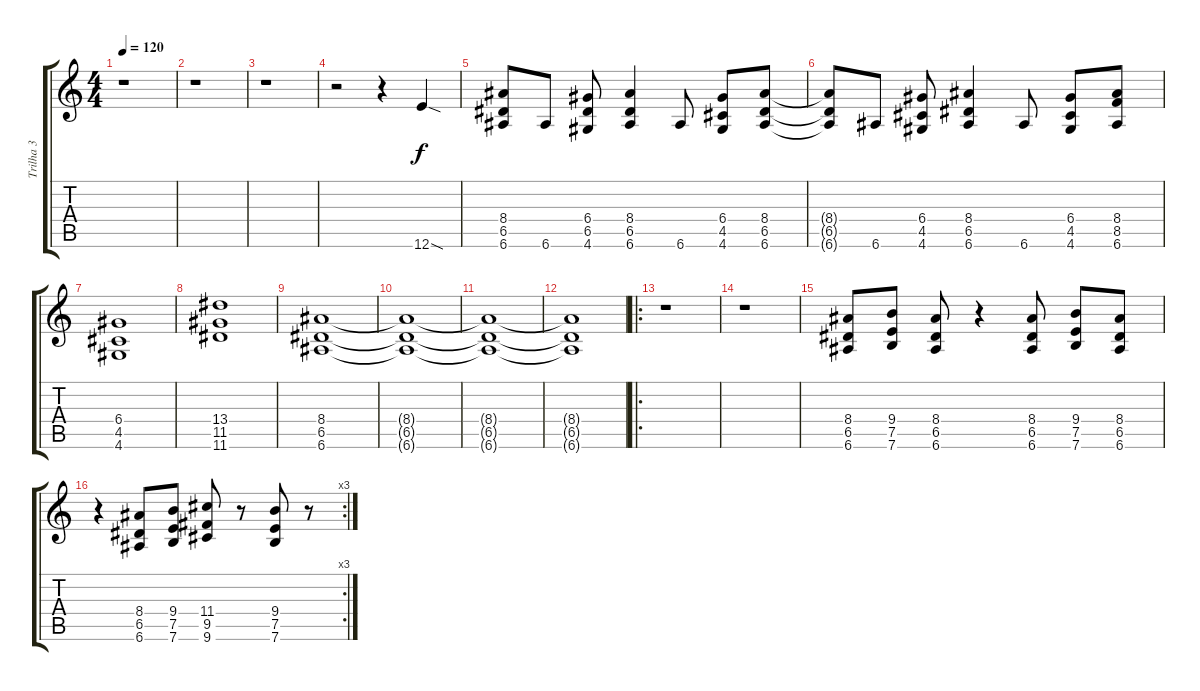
\track ("Trilha 3" "Trilha 3") {instrument distortionguitar}
\staff {score tabs}
\tuning (E4 B3 G3 D3 A2 E2) {hide}
\ts (4 4)
\tempo 120
\clef g2
\ks c
r.1{dy f instrument distortionguitar} |
r.1 |
r.1 |
r.2 r.4 12.6{sod}.4 |
(8.4 6.5 6.6).8 6.6.8 (6.4 6.5 4.6).8 (8.4 6.5 6.6).4 6.6.8 (6.4 4.5 4.6).8 (8.4 6.5 6.6).8 |
(8.4{t} 6.5{t} 6.6{t}).8 6.6.8 (6.4 4.5 4.6).8 (8.4 6.5 6.6).4 6.6.8 (6.4 4.5 4.6).8 (8.4 8.5 6.6).8 |
(6.4 4.5 4.6).1 |
(13.4 11.5 11.6).1 |
(8.4 6.5 6.6).1 |
(8.4{t} 6.5{t} 6.6{t}).1 |
(8.4{t} 6.5{t} 6.6{t}).1 |
(8.4{t} 6.5{t} 6.6{t}).1 |
\ro
r.1 |
r.1 |
(8.4 6.5 6.6).8 (9.4 7.5 7.6).8 (8.4 6.5 6.6).8 r.4 (8.4 6.5 6.6).8 (9.4 7.5 7.6).8 (8.4 6.5 6.6).8 |
\rc 3
r.4 (8.4 6.5 6.6).8 (9.4 7.5 7.6).8 (11.4 9.5 9.6).8 r.8 (9.4 7.5 7.6).8 r.8
